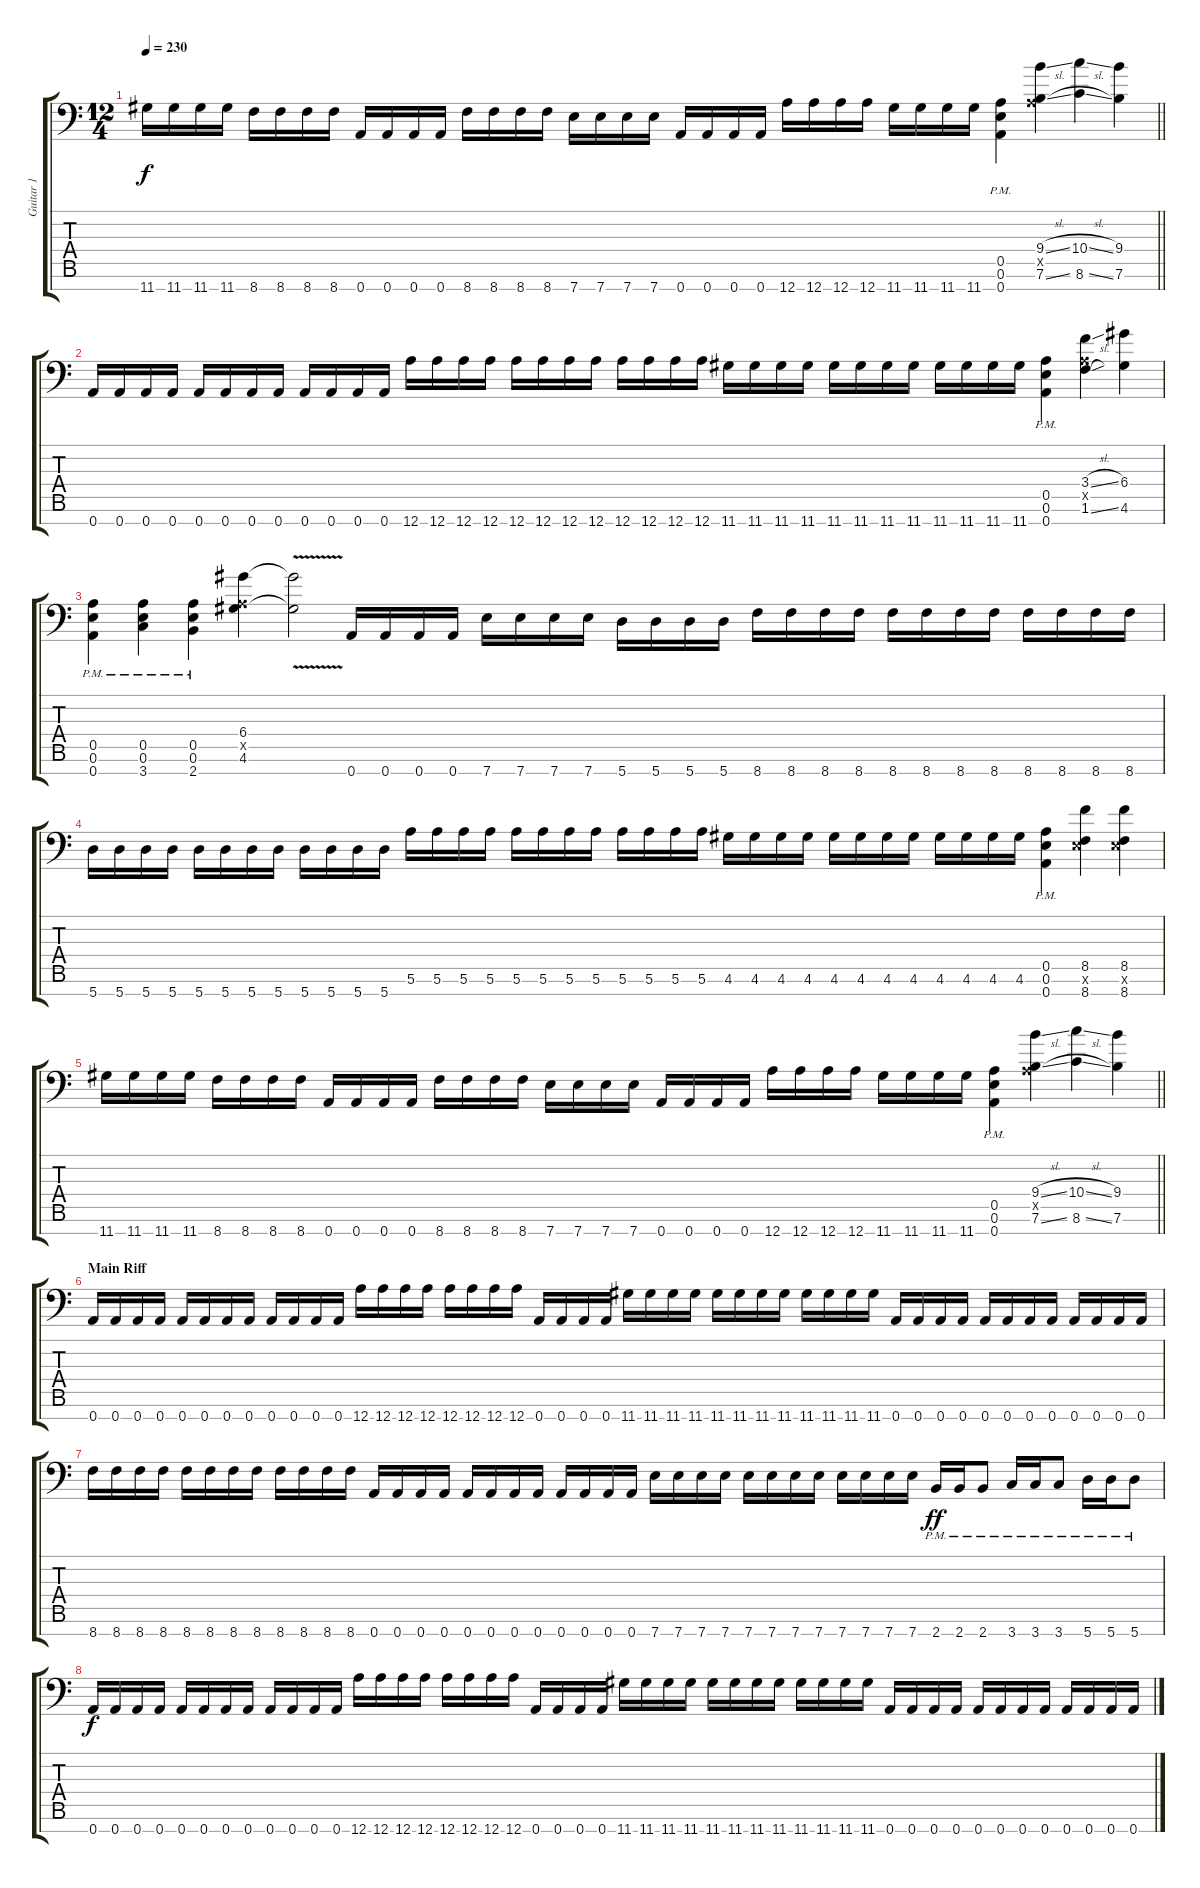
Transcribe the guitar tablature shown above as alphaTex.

\track ("Guitar 1" "Guitar 1") {instrument distortionguitar}
\staff {score tabs}
\tuning (E4 B3 G3 D3 A2 E2 A1) {hide}
\ts (12 4)
\tempo 230
\clef f4
\barLineRight lightlight
\ks c
11.7.16{dy f} 11.7.16 11.7.16 11.7.16 8.7.16 8.7.16 8.7.16 8.7.16 0.7.16 0.7.16 0.7.16 0.7.16 8.7.16 8.7.16 8.7.16 8.7.16 7.7.16 7.7.16 7.7.16 7.7.16 0.7.16 0.7.16 0.7.16 0.7.16 12.7.16 12.7.16 12.7.16 12.7.16 11.7.16 11.7.16 11.7.16 11.7.16 (0.5{pm} 0.6{pm} 0.7{pm}).4 (9.4{sl} 0.5{x} 7.6{sl}).4 (10.4{sl} 8.6{sl}).4 (9.4 7.6).4 |
0.7.16 0.7.16 0.7.16 0.7.16 0.7.16 0.7.16 0.7.16 0.7.16 0.7.16 0.7.16 0.7.16 0.7.16 12.7.16 12.7.16 12.7.16 12.7.16 12.7.16 12.7.16 12.7.16 12.7.16 12.7.16 12.7.16 12.7.16 12.7.16 11.7.16 11.7.16 11.7.16 11.7.16 11.7.16 11.7.16 11.7.16 11.7.16 11.7.16 11.7.16 11.7.16 11.7.16 (0.5{pm} 0.6{pm} 0.7{pm}).4 (3.4{sl} 0.5{x} 1.6{sl}).4 (6.4 4.6).4 |
(0.5{pm} 0.6{pm} 0.7{pm}).4 (0.5{pm} 0.6{pm} 3.7{pm}).4 (0.5{pm} 0.6{pm} 2.7{pm}).4 (6.4 0.5{x} 4.6).4 (6.4{v t} 4.6{v t}).2 0.7.16 0.7.16 0.7.16 0.7.16 7.7.16 7.7.16 7.7.16 7.7.16 5.7.16 5.7.16 5.7.16 5.7.16 8.7.16 8.7.16 8.7.16 8.7.16 8.7.16 8.7.16 8.7.16 8.7.16 8.7.16 8.7.16 8.7.16 8.7.16 |
5.7.16 5.7.16 5.7.16 5.7.16 5.7.16 5.7.16 5.7.16 5.7.16 5.7.16 5.7.16 5.7.16 5.7.16 5.6.16 5.6.16 5.6.16 5.6.16 5.6.16 5.6.16 5.6.16 5.6.16 5.6.16 5.6.16 5.6.16 5.6.16 4.6.16 4.6.16 4.6.16 4.6.16 4.6.16 4.6.16 4.6.16 4.6.16 4.6.16 4.6.16 4.6.16 4.6.16 (0.5{pm} 0.6{pm} 0.7{pm}).4 (8.5 0.6{x} 8.7).4 (8.5 0.6{x} 8.7).4 |
\barLineRight lightlight
11.7.16 11.7.16 11.7.16 11.7.16 8.7.16 8.7.16 8.7.16 8.7.16 0.7.16 0.7.16 0.7.16 0.7.16 8.7.16 8.7.16 8.7.16 8.7.16 7.7.16 7.7.16 7.7.16 7.7.16 0.7.16 0.7.16 0.7.16 0.7.16 12.7.16 12.7.16 12.7.16 12.7.16 11.7.16 11.7.16 11.7.16 11.7.16 (0.5{pm} 0.6{pm} 0.7{pm}).4 (9.4{sl} 0.5{x} 7.6{sl}).4 (10.4{sl} 8.6{sl}).4 (9.4 7.6).4 |
\section ("" "Main Riff")
0.7.16 0.7.16 0.7.16 0.7.16 0.7.16 0.7.16 0.7.16 0.7.16 0.7.16 0.7.16 0.7.16 0.7.16 12.7.16 12.7.16 12.7.16 12.7.16 12.7.16 12.7.16 12.7.16 12.7.16 0.7.16 0.7.16 0.7.16 0.7.16 11.7.16 11.7.16 11.7.16 11.7.16 11.7.16 11.7.16 11.7.16 11.7.16 11.7.16 11.7.16 11.7.16 11.7.16 0.7.16 0.7.16 0.7.16 0.7.16 0.7.16 0.7.16 0.7.16 0.7.16 0.7.16 0.7.16 0.7.16 0.7.16 |
8.7.16 8.7.16 8.7.16 8.7.16 8.7.16 8.7.16 8.7.16 8.7.16 8.7.16 8.7.16 8.7.16 8.7.16 0.7.16 0.7.16 0.7.16 0.7.16 0.7.16 0.7.16 0.7.16 0.7.16 0.7.16 0.7.16 0.7.16 0.7.16 7.7.16 7.7.16 7.7.16 7.7.16 7.7.16 7.7.16 7.7.16 7.7.16 7.7.16 7.7.16 7.7.16 7.7.16 2.7{pm}.16{dy ff} 2.7{pm}.16 2.7{pm}.8 3.7{pm}.16 3.7{pm}.16 3.7{pm}.8 5.7{pm}.16 5.7{pm}.16 5.7{pm}.8 |
0.7.16{dy f} 0.7.16 0.7.16 0.7.16 0.7.16 0.7.16 0.7.16 0.7.16 0.7.16 0.7.16 0.7.16 0.7.16 12.7.16 12.7.16 12.7.16 12.7.16 12.7.16 12.7.16 12.7.16 12.7.16 0.7.16 0.7.16 0.7.16 0.7.16 11.7.16 11.7.16 11.7.16 11.7.16 11.7.16 11.7.16 11.7.16 11.7.16 11.7.16 11.7.16 11.7.16 11.7.16 0.7.16 0.7.16 0.7.16 0.7.16 0.7.16 0.7.16 0.7.16 0.7.16 0.7.16 0.7.16 0.7.16 0.7.16
